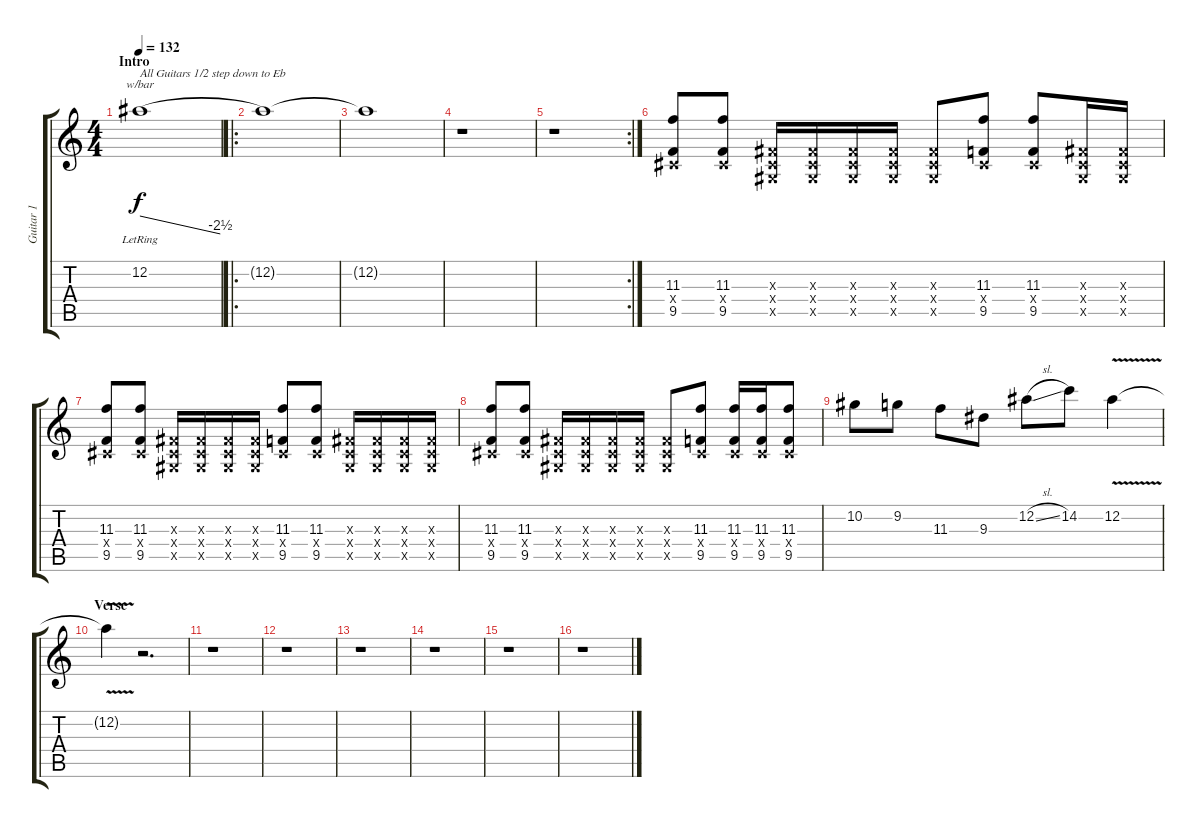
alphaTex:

\track ("Guitar 1" "Guitar 1") {instrument electricguitarjazz}
\staff {score tabs}
\tuning (Eb4 Bb3 Gb3 Db3 Ab2 Eb2) {hide}
\ts (4 4)
\section ("" "Intro")
\tempo 132
\clef g2
\ks c
12.2{lr}.1{tbe (dive default 0 0 60 -10) txt "All Guitars 1/2 step down to Eb" dy f volume 10 instrument electricguitarjazz} |
\ro
12.2{t}.1 |
12.2{t}.1 |
r.1 |
\rc 2
r.1 |
(11.3 0.4{x} 9.5).8{volume 10} (11.3 0.4{x} 9.5).8 (0.3{x} 0.4{x} 0.5{x}).16 (0.3{x} 0.4{x} 0.5{x}).16 (0.3{x} 0.4{x} 0.5{x}).16 (0.3{x} 0.4{x} 0.5{x}).16 (0.3{x} 0.4{x} 0.5{x}).8 (11.3 0.4{x} 9.5).8 (11.3 0.4{x} 9.5).8 (0.3{x} 0.4{x} 0.5{x}).16 (0.3{x} 0.4{x} 0.5{x}).16 |
(11.3 0.4{x} 9.5).8 (11.3 0.4{x} 9.5).8 (0.3{x} 0.4{x} 0.5{x}).16 (0.3{x} 0.4{x} 0.5{x}).16 (0.3{x} 0.4{x} 0.5{x}).16 (0.3{x} 0.4{x} 0.5{x}).16 (11.3 0.4{x} 9.5).8 (11.3 0.4{x} 9.5).8 (0.3{x} 0.4{x} 0.5{x}).16 (0.3{x} 0.4{x} 0.5{x}).16 (0.3{x} 0.4{x} 0.5{x}).16 (0.3{x} 0.4{x} 0.5{x}).16 |
(11.3 0.4{x} 9.5).8 (11.3 0.4{x} 9.5).8 (0.3{x} 0.4{x} 0.5{x}).16 (0.3{x} 0.4{x} 0.5{x}).16 (0.3{x} 0.4{x} 0.5{x}).16 (0.3{x} 0.4{x} 0.5{x}).16 (0.3{x} 0.4{x} 0.5{x}).8 (11.3 0.4{x} 9.5).8 (11.3 0.4{x} 9.5).16 (11.3 0.4{x} 9.5).16 (11.3 0.4{x} 9.5).8 |
10.2.8 9.2.8 11.3.8 9.3.8 12.2{sl}.8 14.2.8 12.2{v}.4 |
\section ("" "Verse")
12.2{t}.4 r.2{d} |
r.1 |
r.1 |
r.1 |
r.1 |
r.1 |
r.1
